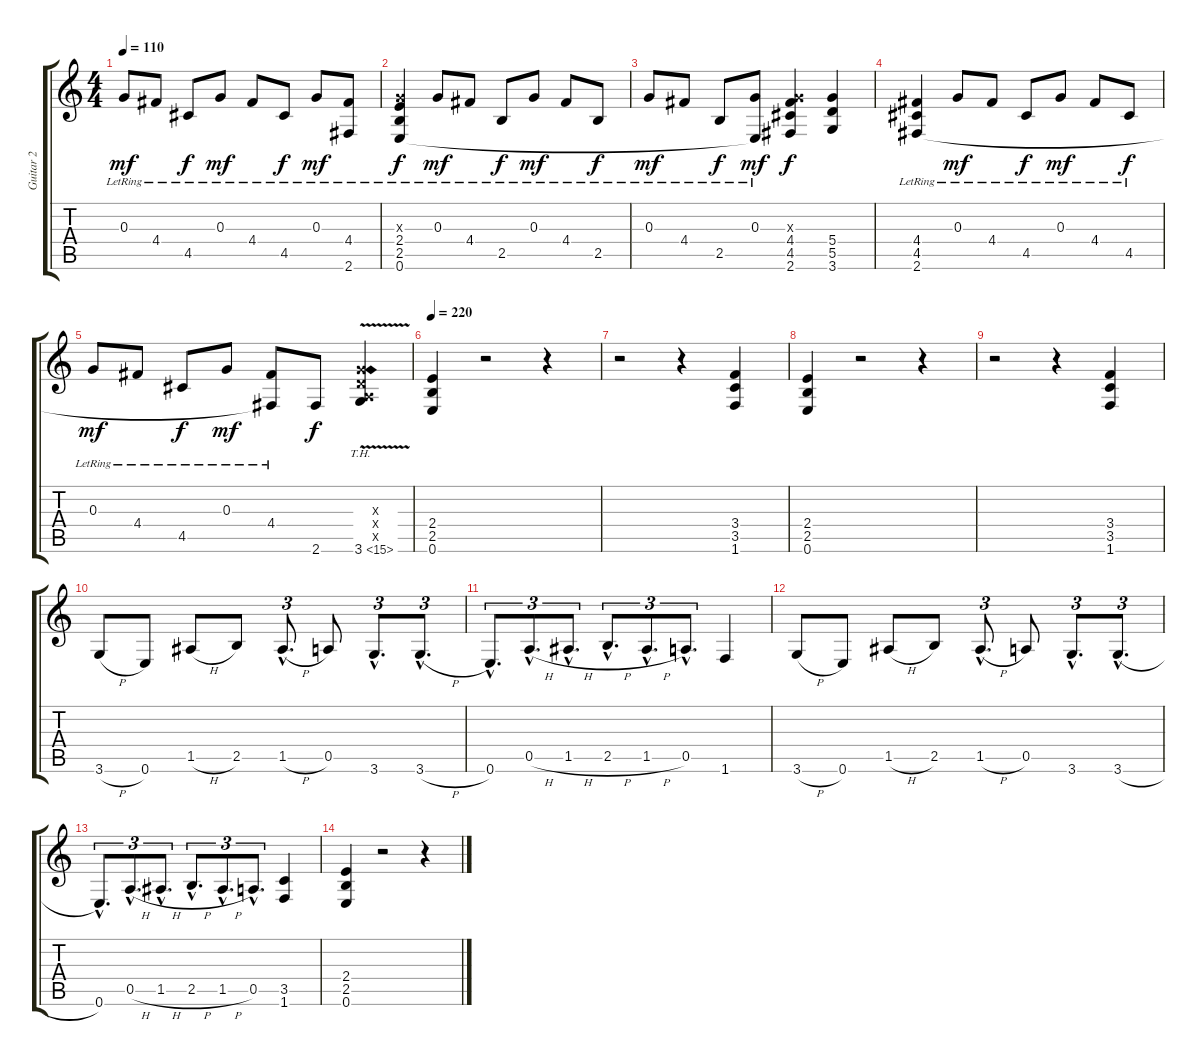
\track ("Guitar 2" "Guitar 2") {instrument distortionguitar}
\staff {score tabs}
\tuning (E4 B3 G3 D3 A2 E2) {hide}
\ts (4 4)
\tempo 110
\clef g2
\ks c
0.3{lr}.8{dy mf} 4.4{lr}.8 4.5{lr}.8{dy f} 0.3{lr}.8{dy mf} 4.4{lr}.8 4.5{lr}.8{dy f} 0.3{lr}.8{dy mf} (4.4{lr} 2.6{t}).8 |
(0.3{x} 2.4{lr} 2.5{lr} 0.6).4{dy f} 0.3{lr}.8{dy mf} 4.4{lr}.8 2.5{lr}.8{dy f} 0.3{lr}.8{dy mf} 4.4{lr}.8 2.5{lr}.8{dy f} |
0.3{lr}.8{dy mf} 4.4{lr}.8 2.5{lr}.8{dy f} (0.3{lr} 0.6{t}).8{dy mf} (0.3{x} 4.4 4.5 2.6).4{dy f} (5.4 5.5 3.6).4 |
(4.4{lr} 4.5{lr} 2.6).4 0.3{lr}.8{dy mf} 4.4{lr}.8 4.5{lr}.8{dy f} 0.3{lr}.8{dy mf} 4.4{lr}.8 4.5{lr}.8{dy f} |
0.3{lr}.8{dy mf} 4.4{lr}.8 4.5{lr}.8{dy f} 0.3{lr}.8{dy mf} (4.4{lr} 2.6{t}).8 2.6.8{dy f} (0.3{x} 0.4{x} 0.5{x} 3.6{th 12 v}).4 |
\tempo 220
(2.4 2.5 0.6).4 r.2 r.4 |
r.2 r.4 (3.4 3.5 1.6).4 |
(2.4 2.5 0.6).4 r.2 r.4 |
r.2 r.4 (3.4 3.5 1.6).4 |
3.6{h}.8 0.6.8 1.5{h}.8 2.5.8 1.5{h hac}.8{d tu (3 2)} 0.5.8 3.6{hac}.8{d tu (3 2)} 3.6{h hac}.8{d tu (3 2)} |
0.6{hac}.8{d tu (3 2)} 0.5{h hac}.8{d tu (3 2)} 1.5{h hac}.8{d tu (3 2)} 2.5{h hac}.8{d tu (3 2)} 1.5{h hac}.8{d tu (3 2)} 0.5{hac}.8{d tu (3 2)} 1.6.4 |
3.6{h}.8 0.6.8 1.5{h}.8 2.5.8 1.5{h hac}.8{d tu (3 2)} 0.5.8 3.6{hac}.8{d tu (3 2)} 3.6{h hac}.8{d tu (3 2)} |
0.6{hac}.8{d tu (3 2)} 0.5{h hac}.8{d tu (3 2)} 1.5{h hac}.8{d tu (3 2)} 2.5{h hac}.8{d tu (3 2)} 1.5{h hac}.8{d tu (3 2)} 0.5{hac}.8{d tu (3 2)} (3.5 1.6).4 |
(2.4 2.5 0.6).4 r.2 r.4
